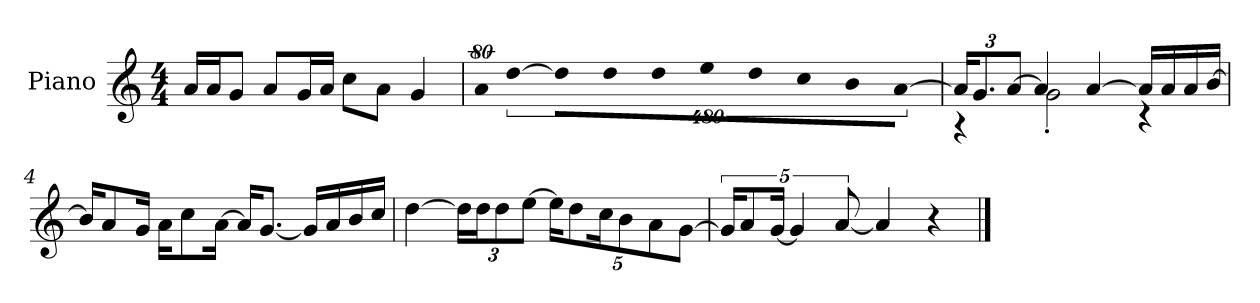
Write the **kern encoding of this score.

**kern
*part1
*staff1
*I"Piano
*I'P-no
*clefG2
*k[]
*M4/4
*MM90
=1
16a/LL
16a/J
8g/J
8a/L
16g/L
16a/JJ
8cc\L
8a\J
4g/
=2
!LO:N:vis=8
640%71a/
!LO:N:vis=4
[1920%427dd\
!LO:N:vis=16
1920%107dd\LL]
!LO:N:vis=16
1920%107dd\J
!LO:N:vis=8
640%71dd\
!LO:N:vis=8
640%71ee\
!LO:N:vis=8
640%71dd\
!LO:N:vis=16
1920%107cc\L
!LO:N:vis=16
1920%107b\J
!LO:N:vis=8
[640%71a\J
=3
*Xbrackettup
*^
24a/KL]	4r
12.g/	.
[12a/J	.
4a/]	2g'\
[4a/	.
16a/LL]	4r
16a/	.
16a/	.
[16b/JJ	.
*v	*v
!!LO:LB:g=z
=4
16b/KL]
8a/
16g/Jk
16a\KL
8cc\
[16a\Jk
16a/KL]
[8.g/J
16g/LL]
16a/
16b/
16cc/JJ
=5
[4dd\
24dd\LL]
24dd\J
12dd\
[12ee\J
20ee\KL]
10dd\
20cc\K
10b\
10a\
[10g\J
=6
*brackettup
20g/KL]
10a/
[20g/Jk
5g/]
[10a/
4a/]
4r
==
*-
